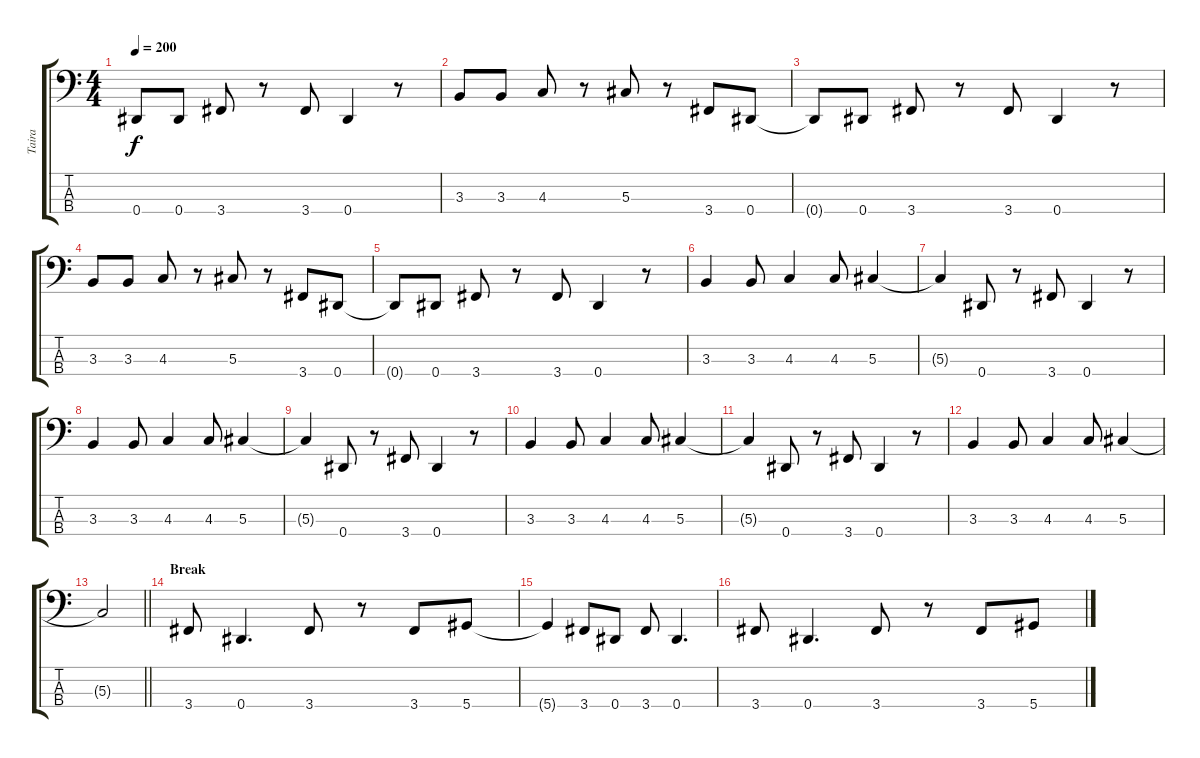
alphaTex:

\track ("Taira" "Taira") {instrument electricbassfinger}
\staff {score tabs}
\tuning (Gb2 Db2 Ab1 Eb1) {hide}
\ts (4 4)
\tempo 200
\clef f4
\ks c
0.4{t}.8{dy f} 0.4.8 3.4.8 r.8 3.4.8 0.4.4 r.8 |
3.3.8 3.3.8 4.3.8 r.8 5.3.8 r.8 3.4.8 0.4.8 |
0.4{t}.8 0.4.8 3.4.8 r.8 3.4.8 0.4.4 r.8 |
3.3.8 3.3.8 4.3.8 r.8 5.3.8 r.8 3.4.8 0.4.8 |
0.4{t}.8 0.4.8 3.4.8 r.8 3.4.8 0.4.4 r.8 |
3.3.4 3.3.8 4.3.4 4.3.8 5.3.4 |
5.3{t}.4 0.4.8 r.8 3.4.8 0.4.4 r.8 |
3.3.4 3.3.8 4.3.4 4.3.8 5.3.4 |
5.3{t}.4 0.4.8 r.8 3.4.8 0.4.4 r.8 |
3.3.4 3.3.8 4.3.4 4.3.8 5.3.4 |
5.3{t}.4 0.4.8 r.8 3.4.8 0.4.4 r.8 |
3.3.4 3.3.8 4.3.4 4.3.8 5.3.4 |
\barLineRight lightlight
5.3{t}.2 |
\section ("" "Break")
3.4.8 0.4.4{d} 3.4.8 r.8 3.4.8 5.4.8 |
5.4{t}.4 3.4.8 0.4.8 3.4.8 0.4.4{d} |
3.4.8 0.4.4{d} 3.4.8 r.8 3.4.8 5.4.8
